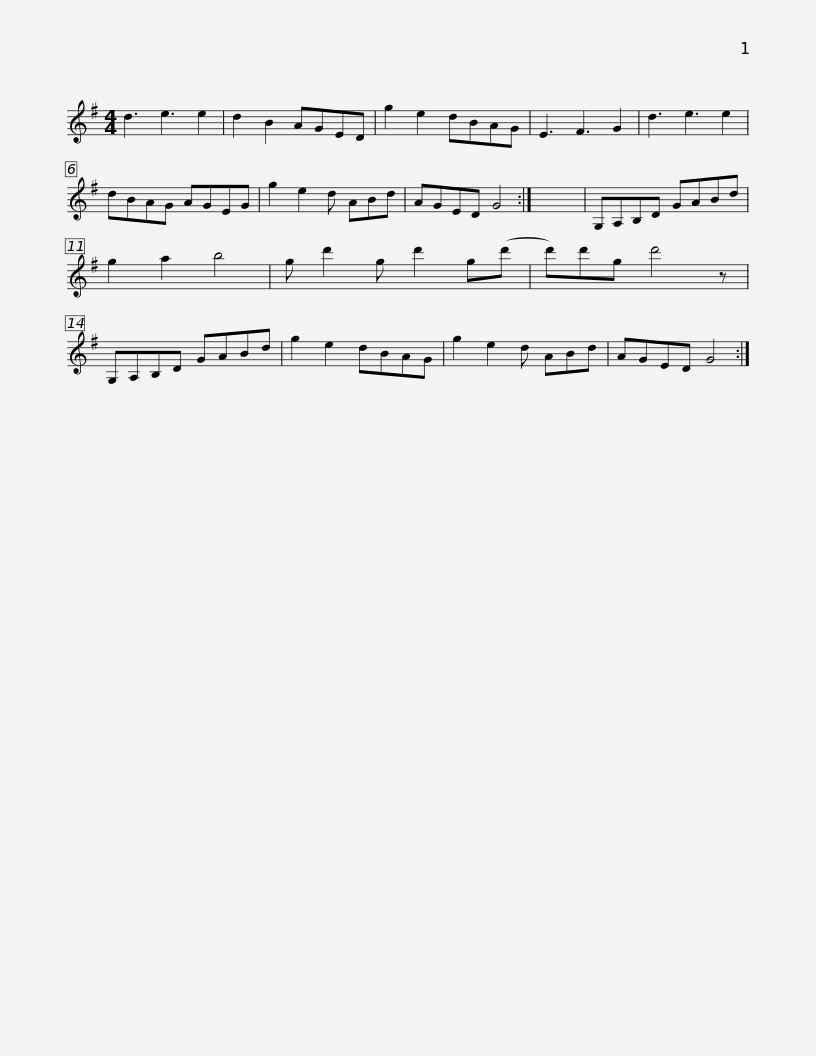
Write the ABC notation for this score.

X:1
L:1/8
M:4/4
I:linebreak $
K:G
V:1 treble
V:1
 d3 e3 e2 | d2 B2 AGED | g2 e2 dBAG | E3 F3 G2 | d3 e3 e2 | %5
 dBAG AGEG | g2 e2 d ABd |$ AGED G4 :| x8 | G,A,B,D GABd | %10
 g2 a2 b4 | g d'2 g d'2 g(d' | d')d'g d'4 z | G,A,B,D GABd |$ g2 e2 dBAG | %15
 g2 e2 d ABd | AGED G4 :| %17
